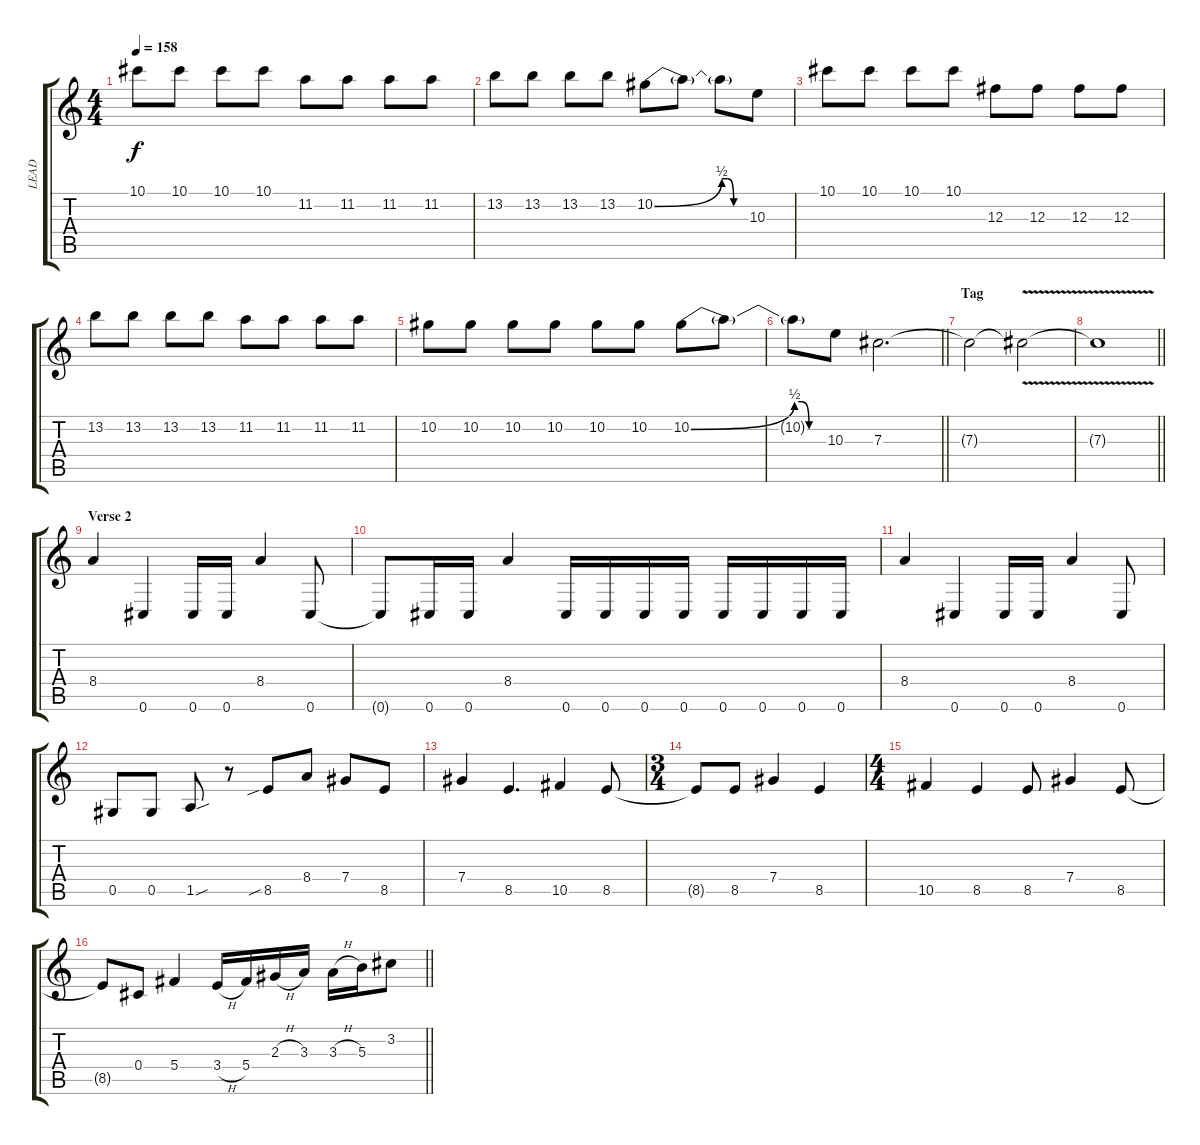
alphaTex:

\track ("LEAD" "LEAD") {instrument distortionguitar}
\staff {score tabs}
\tuning (Eb4 Bb3 Gb3 Db3 Ab2 Db2) {hide}
\ts (4 4)
\tempo 158
\clef g2
\ks c
10.1.8{dy f} 10.1.8 10.1.8 10.1.8 11.2.8 11.2.8 11.2.8 11.2.8 |
13.2.8 13.2.8 13.2.8 13.2.8 10.2{be (bend 0 0 60 2)}.8 10.2{t}.8 10.2{be (custom 0 2 15 2 30 0 60 0) t}.8 10.3.8 |
10.1.8 10.1.8 10.1.8 10.1.8 12.3.8 12.3.8 12.3.8 12.3.8 |
13.2.8 13.2.8 13.2.8 13.2.8 11.2.8 11.2.8 11.2.8 11.2.8 |
10.2.8 10.2.8 10.2.8 10.2.8 10.2.8 10.2.8 10.2{be (bend 0 0 60 2)}.8 10.2{t}.8 |
\barLineRight lightlight
10.2{be (custom 0 2 15 2 30 0 60 0) t}.8 10.3.8 7.3.2{d} |
\section ("" "Tag")
7.3{t}.2 7.3{v t}.2 |
\barLineRight lightlight
7.3{t}.1 |
\section ("" "Verse 2")
8.4.4 0.6.4 0.6.16 0.6.16 8.4.4 0.6.8 |
0.6{t}.8 0.6.16 0.6.16 8.4.4 0.6.16 0.6.16 0.6.16 0.6.16 0.6.16 0.6.16 0.6.16 0.6.16 |
8.4.4 0.6.4 0.6.16 0.6.16 8.4.4 0.6.8 |
0.5.8 0.5.8 1.5{sou}.8 r.8 8.5{sib}.8 8.4.8 7.4.8 8.5.8 |
7.4.4 8.5.4{d} 10.5.4 8.5.8 |
\ts (3 4)
8.5{t}.8 8.5.8 7.4.4 8.5.4 |
\ts (4 4)
10.5.4 8.5.4 8.5.8 7.4.4 8.5.8 |
\barLineRight lightlight
8.5{t}.8 0.4.8 5.4.4 3.4{h}.16 5.4.16 2.3{h}.16 3.3.16 3.3{h}.16 5.3.16 3.2.8
